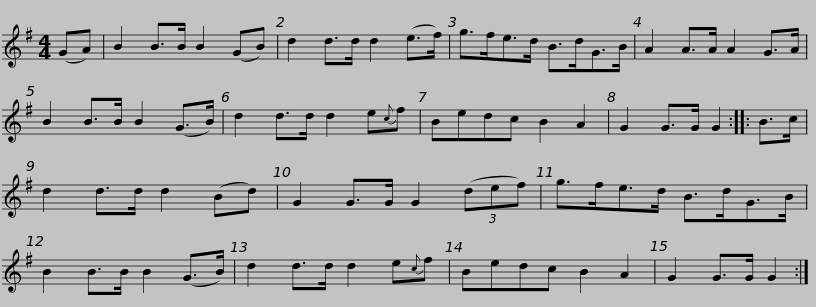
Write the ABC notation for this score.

X:1
L:1/8
M:4/4
I:linebreak $
K:G
V:1 treble
V:1
 (GA) | B2 B>B B2 (GB) | d2 d>d d2 (e>f) | g>fe>d B>dG>B | A2 A>A A2 G>A | %5
 B2 B>B B2 (G>B) |$ d2 d>d d2 e{c}f | Bedc B2 A2 | G2 G>G G2 :: B>c | %10
 d2 d>d d2 (Bd) | G2 G>G G2 (3(def) | g>fe>d B>dG>B |$ B2 B>B B2 (G>B) | d2 d>d d2 e{c}f | %15
 Bedc B2 A2 | G2 G>G G2 :| %17
